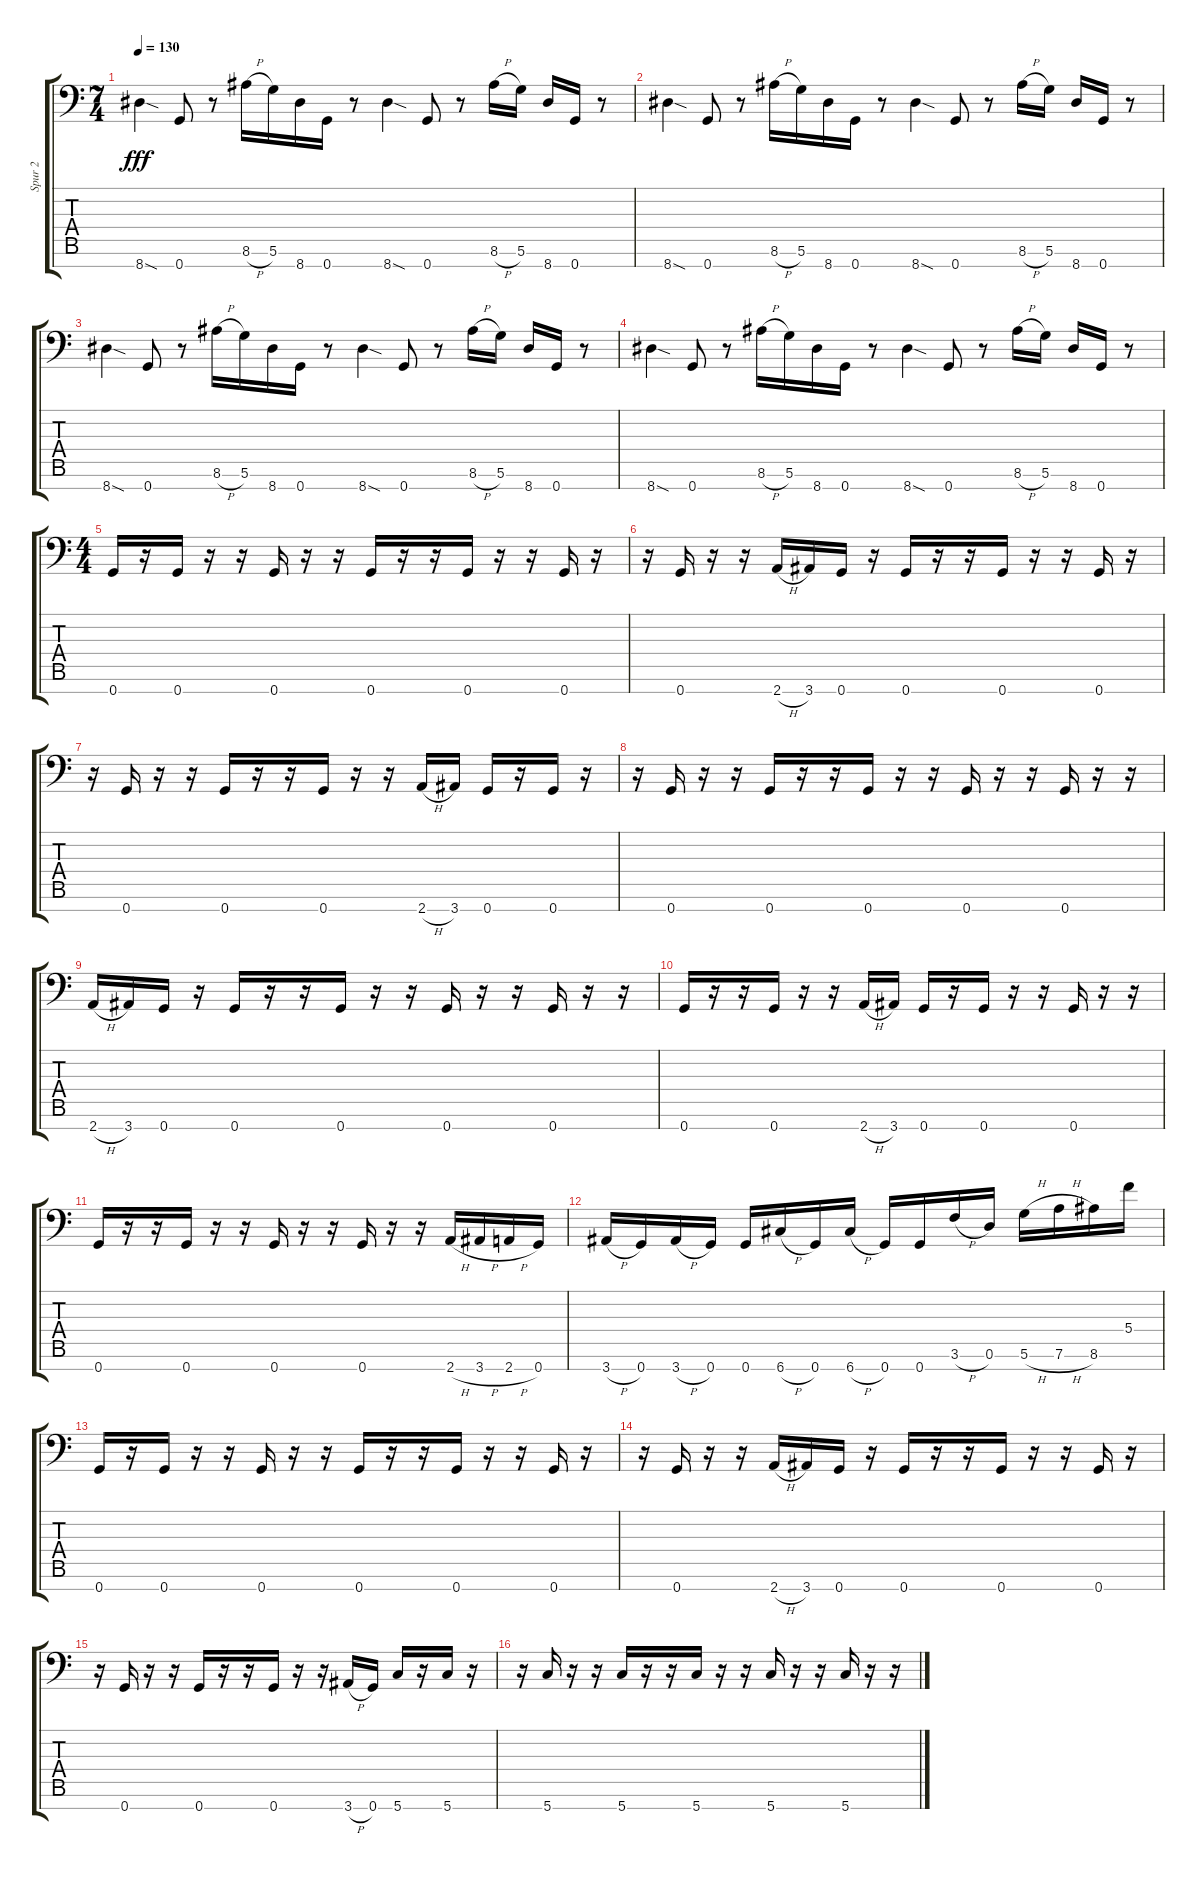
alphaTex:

\track ("Spur 2" "Spur 2") {instrument distortionguitar}
\staff {score tabs}
\tuning (D4 A3 F3 C3 G2 D2 G1) {hide}
\ts (7 4)
\tempo 130
\clef f4
\ks c
8.7{sod}.4{dy fff} 0.7.8 r.8 8.6{h}.16 5.6.16 8.7.16 0.7.16 r.8 8.7{sod}.4 0.7.8 r.8 8.6{h}.16 5.6.16 8.7.16 0.7.16 r.8 |
8.7{sod}.4 0.7.8 r.8 8.6{h}.16 5.6.16 8.7.16 0.7.16 r.8 8.7{sod}.4 0.7.8 r.8 8.6{h}.16 5.6.16 8.7.16 0.7.16 r.8 |
8.7{sod}.4 0.7.8 r.8 8.6{h}.16 5.6.16 8.7.16 0.7.16 r.8 8.7{sod}.4 0.7.8 r.8 8.6{h}.16 5.6.16 8.7.16 0.7.16 r.8 |
8.7{sod}.4 0.7.8 r.8 8.6{h}.16 5.6.16 8.7.16 0.7.16 r.8 8.7{sod}.4 0.7.8 r.8 8.6{h}.16 5.6.16 8.7.16 0.7.16 r.8 |
\ts (4 4)
0.7.16 r.16 0.7.16 r.16 r.16 0.7.16 r.16 r.16 0.7.16 r.16 r.16 0.7.16 r.16 r.16 0.7.16 r.16 |
r.16 0.7.16 r.16 r.16 2.7{h}.16 3.7.16 0.7.16 r.16 0.7.16 r.16 r.16 0.7.16 r.16 r.16 0.7.16 r.16 |
r.16 0.7.16 r.16 r.16 0.7.16 r.16 r.16 0.7.16 r.16 r.16 2.7{h}.16 3.7.16 0.7.16 r.16 0.7.16 r.16 |
r.16 0.7.16 r.16 r.16 0.7.16 r.16 r.16 0.7.16 r.16 r.16 0.7.16 r.16 r.16 0.7.16 r.16 r.16 |
2.7{h}.16 3.7.16 0.7.16 r.16 0.7.16 r.16 r.16 0.7.16 r.16 r.16 0.7.16 r.16 r.16 0.7.16 r.16 r.16 |
0.7.16 r.16 r.16 0.7.16 r.16 r.16 2.7{h}.16 3.7.16 0.7.16 r.16 0.7.16 r.16 r.16 0.7.16 r.16 r.16 |
0.7.16 r.16 r.16 0.7.16 r.16 r.16 0.7.16 r.16 r.16 0.7.16 r.16 r.16 2.7{h}.16 3.7{h}.16 2.7{h}.16 0.7.16 |
3.7{h}.16 0.7.16 3.7{h}.16 0.7.16 0.7.16 6.7{h}.16 0.7.16 6.7{h}.16 0.7.16 0.7.16 3.6{h}.16 0.6.16 5.6{h}.16 7.6{h}.16 8.6.16 5.4.16 |
0.7.16 r.16 0.7.16 r.16 r.16 0.7.16 r.16 r.16 0.7.16 r.16 r.16 0.7.16 r.16 r.16 0.7.16 r.16 |
r.16 0.7.16 r.16 r.16 2.7{h}.16 3.7.16 0.7.16 r.16 0.7.16 r.16 r.16 0.7.16 r.16 r.16 0.7.16 r.16 |
r.16 0.7.16 r.16 r.16 0.7.16 r.16 r.16 0.7.16 r.16 r.16 3.7{h}.16 0.7.16 5.7.16 r.16 5.7.16 r.16 |
r.16 5.7.16 r.16 r.16 5.7.16 r.16 r.16 5.7.16 r.16 r.16 5.7.16 r.16 r.16 5.7.16 r.16 r.16
